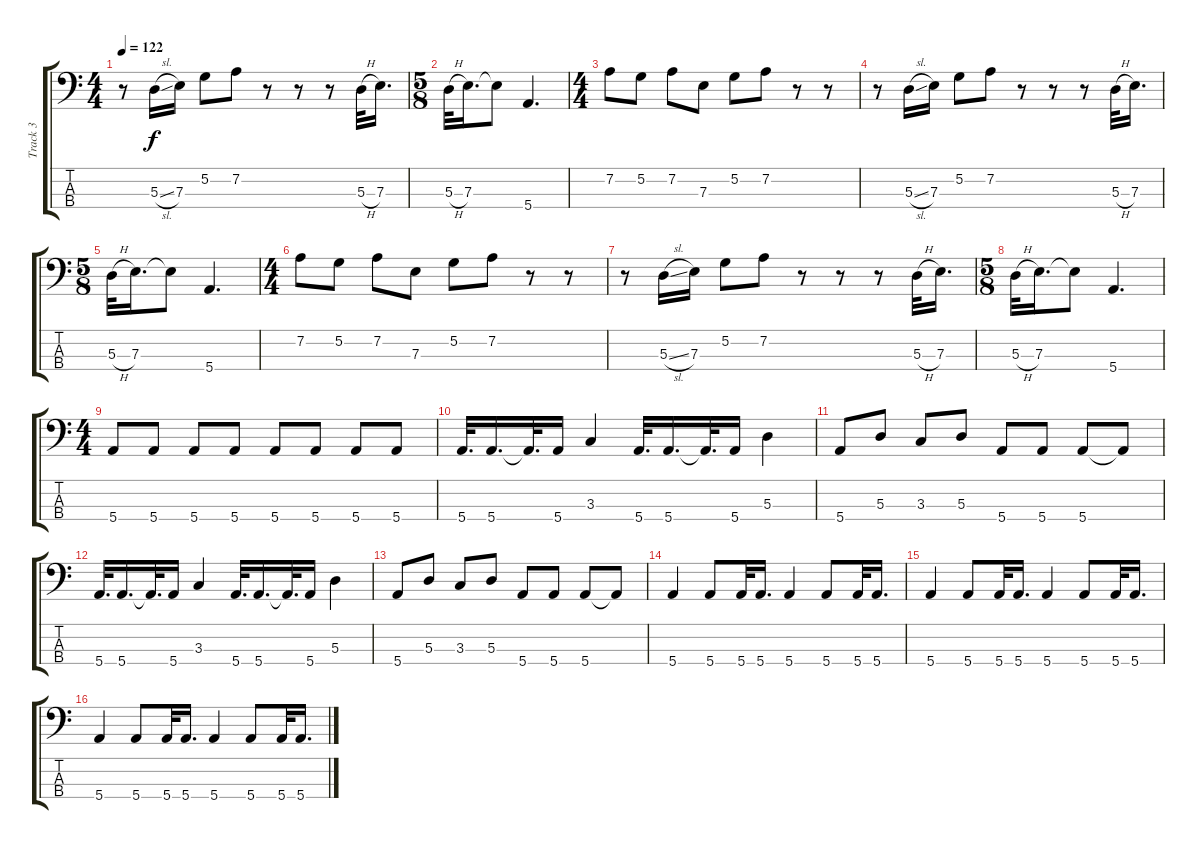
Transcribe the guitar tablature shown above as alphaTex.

\track ("Track 3" "Track 3") {instrument electricbassfinger}
\staff {score tabs}
\tuning (G2 D2 A1 E1) {hide}
\ts (4 4)
\tempo 122
\clef f4
\ks c
r.8{dy f} 5.3{sl}.16 7.3.16 5.2.8 7.2.8 r.8 r.8 r.8 5.3{h}.32 7.3.16{d} |
\ts (5 8)
5.3{h}.32 7.3.16{d} 7.3{t}.8 5.4.4{d} |
\ts (4 4)
7.2.8 5.2.8 7.2.8 7.3.8 5.2.8 7.2.8 r.8 r.8 |
r.8 5.3{sl}.16 7.3.16 5.2.8 7.2.8 r.8 r.8 r.8 5.3{h}.32 7.3.16{d} |
\ts (5 8)
5.3{h}.32 7.3.16{d} 7.3{t}.8 5.4.4{d} |
\ts (4 4)
7.2.8 5.2.8 7.2.8 7.3.8 5.2.8 7.2.8 r.8 r.8 |
r.8 5.3{sl}.16 7.3.16 5.2.8 7.2.8 r.8 r.8 r.8 5.3{h}.32 7.3.16{d} |
\ts (5 8)
5.3{h}.32 7.3.16{d} 7.3{t}.8 5.4.4{d} |
\ts (4 4)
5.4.8 5.4.8 5.4.8 5.4.8 5.4.8 5.4.8 5.4.8 5.4.8 |
5.4.32{d} 5.4.16{d} 5.4{t}.32{d} 5.4.16 3.3.4 5.4.32{d} 5.4.16{d} 5.4{t}.32{d} 5.4.16 5.3.4 |
5.4.8 5.3.8 3.3.8 5.3.8 5.4.8 5.4.8 5.4.8 5.4{t}.8 |
5.4.32{d} 5.4.16{d} 5.4{t}.32{d} 5.4.16 3.3.4 5.4.32{d} 5.4.16{d} 5.4{t}.32{d} 5.4.16 5.3.4 |
5.4.8 5.3.8 3.3.8 5.3.8 5.4.8 5.4.8 5.4.8 5.4{t}.8 |
5.4.4 5.4.8 5.4.32 5.4.16{d} 5.4.4 5.4.8 5.4.32 5.4.16{d} |
5.4.4 5.4.8 5.4.32 5.4.16{d} 5.4.4 5.4.8 5.4.32 5.4.16{d} |
5.4.4 5.4.8 5.4.32 5.4.16{d} 5.4.4 5.4.8 5.4.32 5.4.16{d}
